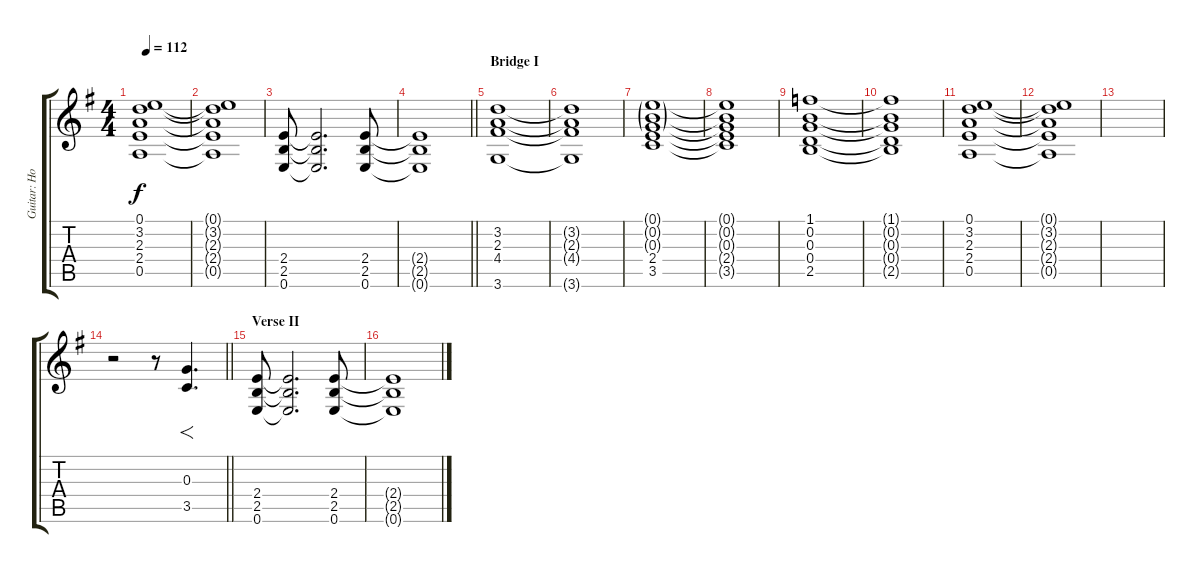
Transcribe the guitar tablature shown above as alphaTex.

\track ("Guitar: Howard" "Guitar: Ho") {instrument distortionguitar}
\staff {score tabs}
\tuning (E4 B3 G3 D3 A2 E2) {hide}
\ts (4 4)
\tempo 112
\clef g2
\ks g
(0.1 3.2 2.3 2.4 0.5).1{dy f} |
(0.1{t} 3.2{t} 2.3{t} 2.4{t} 0.5{t}).1 |
(2.4 2.5 0.6).8 (2.4{t} 2.5{t} 0.6{t}).2{d} (2.4 2.5 0.6).8 |
\barLineRight lightlight
(2.4{t} 2.5{t} 0.6{t}).1 |
\section ("" "Bridge I")
(3.2 2.3 4.4 3.6).1 |
(3.2{t} 2.3{t} 4.4{t} 3.6{t}).1 |
(0.1{g} 0.2{g} 0.3{g} 2.4 3.5).1 |
(0.1{t} 0.2{t} 0.3{t} 2.4{t} 3.5{t}).1 |
(1.1 0.2 0.3 0.4 2.5).1 |
(1.1{t} 0.2{t} 0.3{t} 0.4{t} 2.5{t}).1 |
(0.1 3.2 2.3 2.4 0.5).1 |
(0.1{t} 3.2{t} 2.3{t} 2.4{t} 0.5{t}).1 |
|
\barLineRight lightlight
r.2 r.8 (0.3 3.5).4{f d} |
\section ("" "Verse II")
(2.4 2.5 0.6).8 (2.4{t} 2.5{t} 0.6{t}).2{d} (2.4 2.5 0.6).8 |
(2.4{t} 2.5{t} 0.6{t}).1
